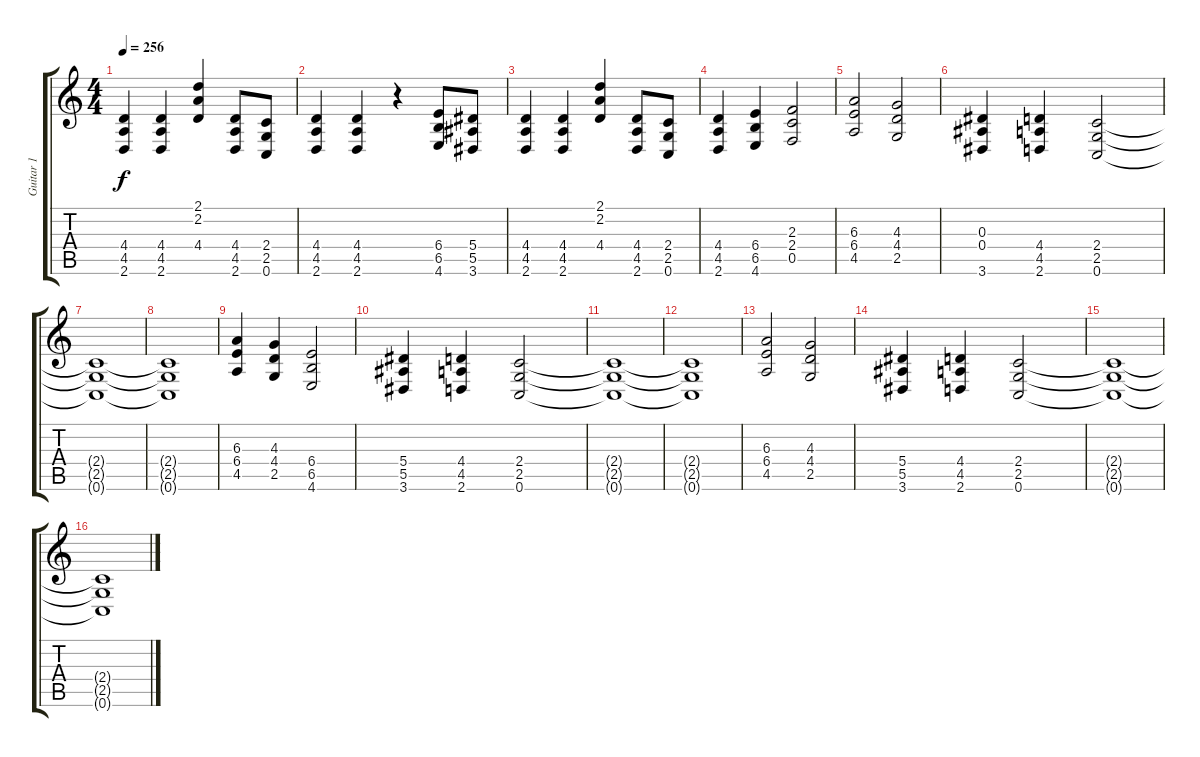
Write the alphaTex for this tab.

\track ("Guitar 1" "Guitar 1") {instrument overdrivenguitar}
\staff {score tabs}
\tuning (C4 G3 Eb3 Bb2 F2 C2) {hide}
\ts (4 4)
\tempo 256
\clef g2
\ks c
(4.4 4.5 2.6).4{dy f} (4.4 4.5 2.6).4 (2.1 2.2 4.4).4 (4.4 4.5 2.6).8 (2.4 2.5 0.6).8 |
(4.4 4.5 2.6).4 (4.4 4.5 2.6).4 r.4 (6.4 6.5 4.6).8 (5.4 5.5 3.6).8 |
(4.4 4.5 2.6).4 (4.4 4.5 2.6).4 (2.1 2.2 4.4).4 (4.4 4.5 2.6).8 (2.4 2.5 0.6).8 |
(4.4 4.5 2.6).4 (6.4 6.5 4.6).4 (2.3 2.4 0.5).2 |
(6.3 6.4 4.5).2 (4.3 4.4 2.5).2 |
(0.3 0.4 3.6).4 (4.4 4.5 2.6).4 (2.4 2.5 0.6).2 |
(2.4{t} 2.5{t} 0.6{t}).1 |
(2.4{t} 2.5{t} 0.6{t}).1 |
(6.3 6.4 4.5).4 (4.3 4.4 2.5).4 (6.4 6.5 4.6).2 |
(5.4 5.5 3.6).4 (4.4 4.5 2.6).4 (2.4 2.5 0.6).2 |
(2.4{t} 2.5{t} 0.6{t}).1 |
(2.4{t} 2.5{t} 0.6{t}).1 |
(6.3 6.4 4.5).2 (4.3 4.4 2.5).2 |
(5.4 5.5 3.6).4 (4.4 4.5 2.6).4 (2.4 2.5 0.6).2 |
(2.4{t} 2.5{t} 0.6{t}).1 |
(2.4{t} 2.5{t} 0.6{t}).1
